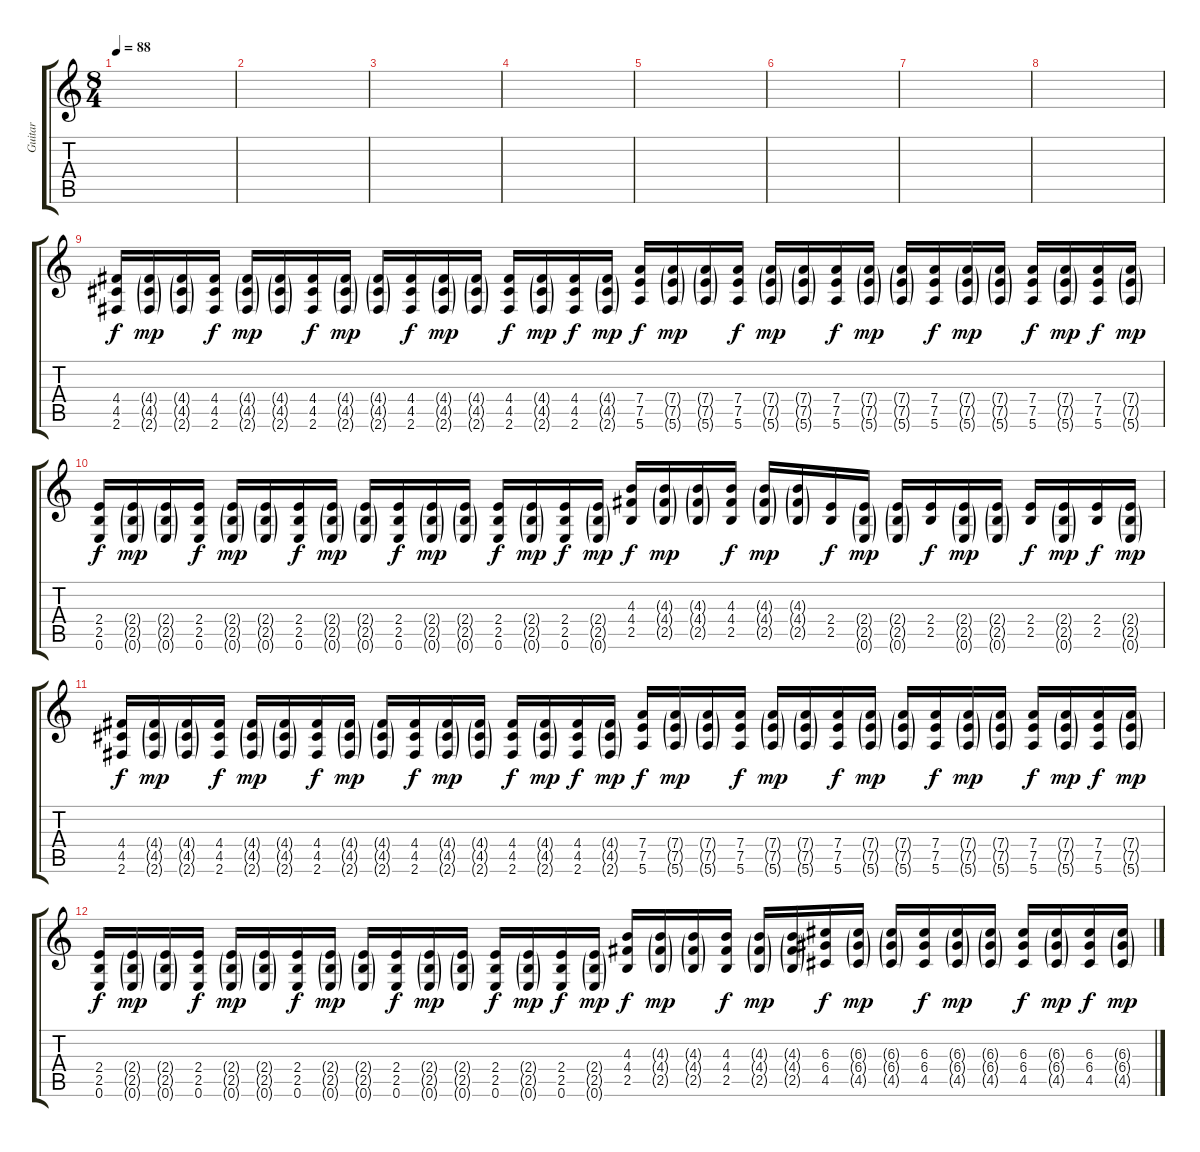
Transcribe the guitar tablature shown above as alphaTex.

\track ("Guitar" "Guitar") {instrument overdrivenguitar}
\staff {score tabs}
\tuning (E4 B3 G3 D3 A2 E2) {hide}
\ts (8 4)
\tempo 88
\clef g2
\ks c
|
|
|
|
|
|
|
|
(4.4 4.5 2.6).16 (4.4{g} 4.5{g} 2.6{g}).16{dy mp} (4.4{g} 4.5{g} 2.6{g}).16 (4.4 4.5 2.6).16{dy f} (4.4{g} 4.5{g} 2.6{g}).16{dy mp} (4.4{g} 4.5{g} 2.6{g}).16 (4.4 4.5 2.6).16{dy f} (4.4{g} 4.5{g} 2.6{g}).16{dy mp} (4.4{g} 4.5{g} 2.6{g}).16 (4.4 4.5 2.6).16{dy f} (4.4{g} 4.5{g} 2.6{g}).16{dy mp} (4.4{g} 4.5{g} 2.6{g}).16 (4.4 4.5 2.6).16{dy f} (4.4{g} 4.5{g} 2.6{g}).16{dy mp} (4.4 4.5 2.6).16{dy f} (4.4{g} 4.5{g} 2.6{g}).16{dy mp} (7.4 7.5 5.6).16{dy f} (7.4{g} 7.5{g} 5.6{g}).16{dy mp} (7.4{g} 7.5{g} 5.6{g}).16 (7.4 7.5 5.6).16{dy f} (7.4{g} 7.5{g} 5.6{g}).16{dy mp} (7.4{g} 7.5{g} 5.6{g}).16 (7.4 7.5 5.6).16{dy f} (7.4{g} 7.5{g} 5.6{g}).16{dy mp} (7.4{g} 7.5{g} 5.6{g}).16 (7.4 7.5 5.6).16{dy f} (7.4{g} 7.5{g} 5.6{g}).16{dy mp} (7.4{g} 7.5{g} 5.6{g}).16 (7.4 7.5 5.6).16{dy f} (7.4{g} 7.5{g} 5.6{g}).16{dy mp} (7.4 7.5 5.6).16{dy f} (7.4{g} 7.5{g} 5.6{g}).16{dy mp} |
(2.4 2.5 0.6).16{dy f} (2.4{g} 2.5{g} 0.6{g}).16{dy mp} (2.4{g} 2.5{g} 0.6{g}).16 (2.4 2.5 0.6).16{dy f} (2.4{g} 2.5{g} 0.6{g}).16{dy mp} (2.4{g} 2.5{g} 0.6{g}).16 (2.4 2.5 0.6).16{dy f} (2.4{g} 2.5{g} 0.6{g}).16{dy mp} (2.4{g} 2.5{g} 0.6{g}).16 (2.4 2.5 0.6).16{dy f} (2.4{g} 2.5{g} 0.6{g}).16{dy mp} (2.4{g} 2.5{g} 0.6{g}).16 (2.4 2.5 0.6).16{dy f} (2.4{g} 2.5{g} 0.6{g}).16{dy mp} (2.4 2.5 0.6).16{dy f} (2.4{g} 2.5{g} 0.6{g}).16{dy mp} (4.3 4.4 2.5).16{dy f} (4.3{g} 4.4{g} 2.5{g}).16{dy mp} (4.3{g} 4.4{g} 2.5{g}).16 (4.3 4.4 2.5).16{dy f} (4.3{g} 4.4{g} 2.5{g}).16{dy mp} (4.3{g} 4.4{g} 2.5{g}).16 (2.4 2.5).16{dy f} (2.4{g} 2.5{g} 0.6{g}).16{dy mp} (2.4{g} 2.5{g} 0.6{g}).16 (2.4 2.5).16{dy f} (2.4{g} 2.5{g} 0.6{g}).16{dy mp} (2.4{g} 2.5{g} 0.6{g}).16 (2.4 2.5).16{dy f} (2.4{g} 2.5{g} 0.6{g}).16{dy mp} (2.4 2.5).16{dy f} (2.4{g} 2.5{g} 0.6{g}).16{dy mp} |
(4.4 4.5 2.6).16{dy f} (4.4{g} 4.5{g} 2.6{g}).16{dy mp} (4.4{g} 4.5{g} 2.6{g}).16 (4.4 4.5 2.6).16{dy f} (4.4{g} 4.5{g} 2.6{g}).16{dy mp} (4.4{g} 4.5{g} 2.6{g}).16 (4.4 4.5 2.6).16{dy f} (4.4{g} 4.5{g} 2.6{g}).16{dy mp} (4.4{g} 4.5{g} 2.6{g}).16 (4.4 4.5 2.6).16{dy f} (4.4{g} 4.5{g} 2.6{g}).16{dy mp} (4.4{g} 4.5{g} 2.6{g}).16 (4.4 4.5 2.6).16{dy f} (4.4{g} 4.5{g} 2.6{g}).16{dy mp} (4.4 4.5 2.6).16{dy f} (4.4{g} 4.5{g} 2.6{g}).16{dy mp} (7.4 7.5 5.6).16{dy f} (7.4{g} 7.5{g} 5.6{g}).16{dy mp} (7.4{g} 7.5{g} 5.6{g}).16 (7.4 7.5 5.6).16{dy f} (7.4{g} 7.5{g} 5.6{g}).16{dy mp} (7.4{g} 7.5{g} 5.6{g}).16 (7.4 7.5 5.6).16{dy f} (7.4{g} 7.5{g} 5.6{g}).16{dy mp} (7.4{g} 7.5{g} 5.6{g}).16 (7.4 7.5 5.6).16{dy f} (7.4{g} 7.5{g} 5.6{g}).16{dy mp} (7.4{g} 7.5{g} 5.6{g}).16 (7.4 7.5 5.6).16{dy f} (7.4{g} 7.5{g} 5.6{g}).16{dy mp} (7.4 7.5 5.6).16{dy f} (7.4{g} 7.5{g} 5.6{g}).16{dy mp} |
(2.4 2.5 0.6).16{dy f} (2.4{g} 2.5{g} 0.6{g}).16{dy mp} (2.4{g} 2.5{g} 0.6{g}).16 (2.4 2.5 0.6).16{dy f} (2.4{g} 2.5{g} 0.6{g}).16{dy mp} (2.4{g} 2.5{g} 0.6{g}).16 (2.4 2.5 0.6).16{dy f} (2.4{g} 2.5{g} 0.6{g}).16{dy mp} (2.4{g} 2.5{g} 0.6{g}).16 (2.4 2.5 0.6).16{dy f} (2.4{g} 2.5{g} 0.6{g}).16{dy mp} (2.4{g} 2.5{g} 0.6{g}).16 (2.4 2.5 0.6).16{dy f} (2.4{g} 2.5{g} 0.6{g}).16{dy mp} (2.4 2.5 0.6).16{dy f} (2.4{g} 2.5{g} 0.6{g}).16{dy mp} (4.3 4.4 2.5).16{dy f} (4.3{g} 4.4{g} 2.5{g}).16{dy mp} (4.3{g} 4.4{g} 2.5{g}).16 (4.3 4.4 2.5).16{dy f} (4.3{g} 4.4{g} 2.5{g}).16{dy mp} (4.3{g} 4.4{g} 2.5{g}).16 (6.3 6.4 4.5).16{dy f} (6.3{g} 6.4{g} 4.5{g}).16{dy mp} (6.3{g} 6.4{g} 4.5{g}).16 (6.3 6.4 4.5).16{dy f} (6.3{g} 6.4{g} 4.5{g}).16{dy mp} (6.3{g} 6.4{g} 4.5{g}).16 (6.3 6.4 4.5).16{dy f} (6.3{g} 6.4{g} 4.5{g}).16{dy mp} (6.3 6.4 4.5).16{dy f} (6.3{g} 6.4{g} 4.5{g}).16{dy mp}
